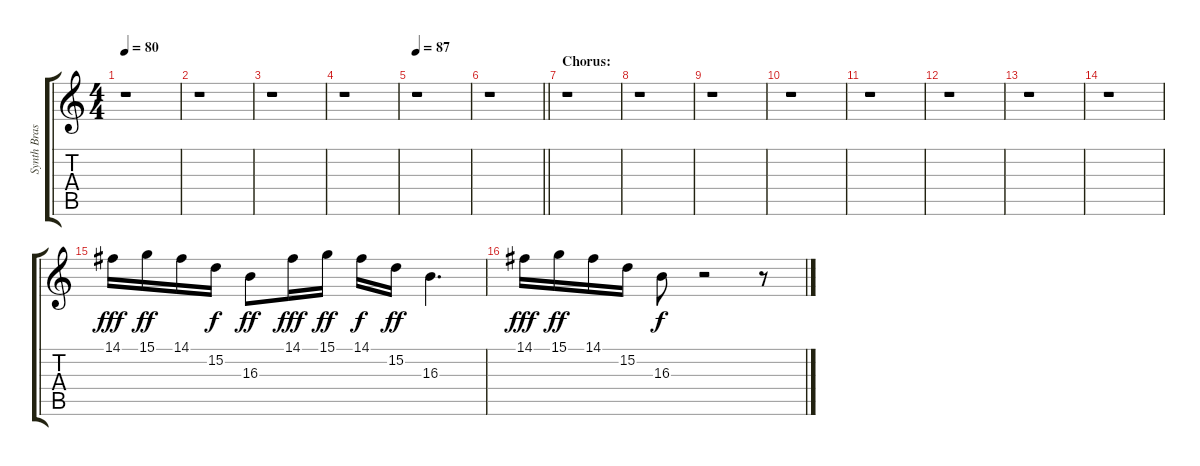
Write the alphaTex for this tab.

\track ("Synth Brass" "Synth Bras") {instrument synthbrass1}
\staff {score tabs}
\tuning (E4 B3 G3 D3 A2 E2) {hide}
\ts (4 4)
\tempo 80
\clef g2
\ks c
r.1{dy fff} |
r.1 |
r.1 |
r.1 |
\tempo 87
r.1 |
\barLineRight lightlight
r.1 |
\section ("" "Chorus:")
r.1 |
r.1 |
r.1 |
r.1 |
r.1 |
r.1 |
r.1 |
r.1 |
14.1.16 15.1.16{dy ff} 14.1.16 15.2.16{dy f} 16.3.8{dy ff} 14.1.16{dy fff} 15.1.16{dy ff} 14.1.16{dy f} 15.2.16{dy ff} 16.3.4{d} |
14.1.16{dy fff} 15.1.16{dy ff} 14.1.16 15.2.16 16.3.8{dy f} r.2 r.8
